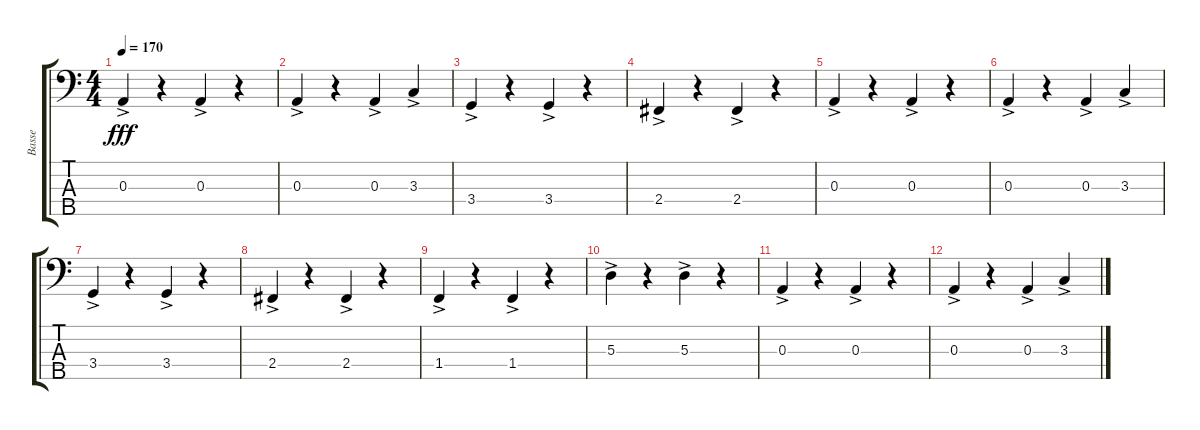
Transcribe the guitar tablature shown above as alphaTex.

\track ("Basse" "Basse") {instrument electricbasspick}
\staff {score tabs}
\tuning (G2 D2 A1 E1 B0) {hide}
\ts (4 4)
\tempo 170
\clef f4
\ks c
0.3{ac}.4{dy fff} r.4 0.3{ac}.4 r.4 |
0.3{ac}.4 r.4 0.3{ac}.4 3.3{ac}.4 |
3.4{ac}.4 r.4 3.4{ac}.4 r.4 |
2.4{ac}.4 r.4 2.4{ac}.4 r.4 |
0.3{ac}.4 r.4 0.3{ac}.4 r.4 |
0.3{ac}.4 r.4 0.3{ac}.4 3.3{ac}.4 |
3.4{ac}.4 r.4 3.4{ac}.4 r.4 |
2.4{ac}.4 r.4 2.4{ac}.4 r.4 |
1.4{ac}.4 r.4 1.4{ac}.4 r.4 |
5.3{ac}.4 r.4 5.3{ac}.4 r.4 |
0.3{ac}.4 r.4 0.3{ac}.4 r.4 |
0.3{ac}.4 r.4 0.3{ac}.4 3.3{ac}.4
